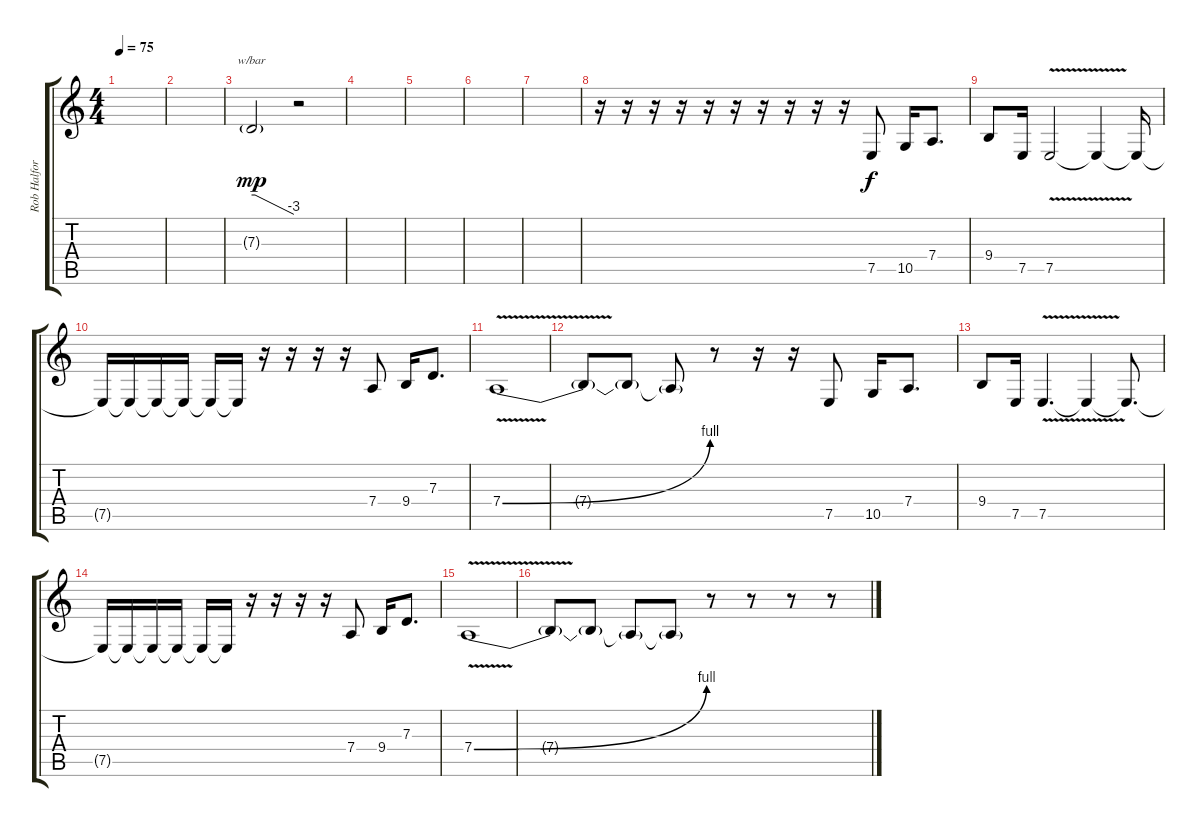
\track ("Rob Halford" "Rob Halfor") {instrument violin}
\staff {score tabs}
\tuning (E4 B3 G3 D3 A2 E2) {hide}
\ts (4 4)
\tempo 75
\clef g2
\ks c
|
|
7.3{g}.2{tbe (custom default 0 0 5 0 60 -12) dy mp volume 16 instrument violin} r.2 |
|
|
|
|
r.16 r.16 r.16 r.16 r.16 r.16 r.16 r.16 r.16 r.16 7.5.8{dy f balance 8} 10.5.16 7.4.8{d} |
9.4.8 7.5.16 7.5{v}.2 7.5{t}.4 7.5{t}.16 |
7.5{t}.16 7.5{t}.16 7.5{t}.16 7.5{t}.16 7.5{t}.16 7.5{t}.16 r.16 r.16 r.16 r.16 7.4.8 9.4.16 7.3.8{d} |
7.4{be (bend 0 0 60 4) v}.1 |
7.4{t}.8 7.4{t}.8 7.4{t}.8 r.8 r.16 r.16 7.5.8 10.5.16 7.4.8{d} |
9.4.8 7.5.16 7.5{v}.4{d} 7.5{t}.4 7.5{t}.8{d} |
7.5{t}.16 7.5{t}.16 7.5{t}.16 7.5{t}.16 7.5{t}.16 7.5{t}.16 r.16 r.16 r.16 r.16 7.4.8 9.4.16 7.3.8{d} |
7.4{be (bend 0 0 60 4) v}.1 |
7.4{t}.8 7.4{t}.8 7.4{t}.8 7.4{t}.8 r.8 r.8 r.8 r.8
